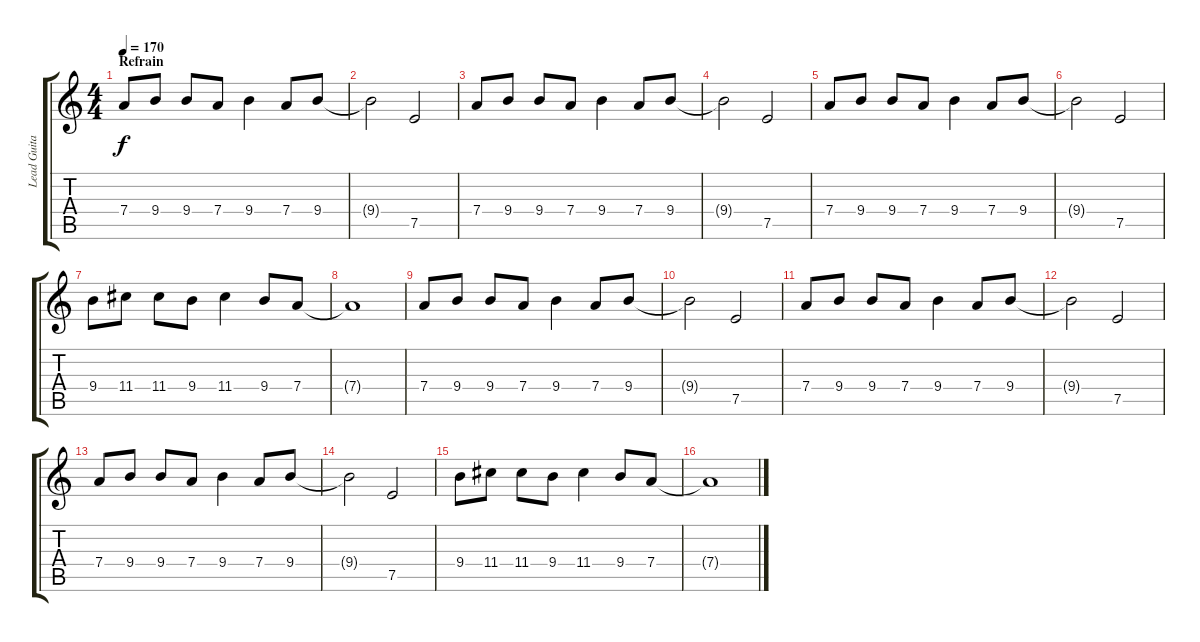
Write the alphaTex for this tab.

\track ("Lead Guitar" "Lead Guita") {instrument distortionguitar}
\staff {score tabs}
\tuning (E4 B3 G3 D3 A2 E2) {hide}
\ts (4 4)
\section ("" "Refrain")
\tempo 170
\clef g2
\ks c
7.4.8{dy f} 9.4.8 9.4.8 7.4.8 9.4.4 7.4.8 9.4.8 |
9.4{t}.2 7.5.2 |
7.4.8 9.4.8 9.4.8 7.4.8 9.4.4 7.4.8 9.4.8 |
9.4{t}.2 7.5.2 |
7.4.8 9.4.8 9.4.8 7.4.8 9.4.4 7.4.8 9.4.8 |
9.4{t}.2 7.5.2 |
9.4.8 11.4.8 11.4.8 9.4.8 11.4.4 9.4.8 7.4.8 |
7.4{t}.1 |
7.4.8 9.4.8 9.4.8 7.4.8 9.4.4 7.4.8 9.4.8 |
9.4{t}.2 7.5.2 |
7.4.8 9.4.8 9.4.8 7.4.8 9.4.4 7.4.8 9.4.8 |
9.4{t}.2 7.5.2 |
7.4.8 9.4.8 9.4.8 7.4.8 9.4.4 7.4.8 9.4.8 |
9.4{t}.2 7.5.2 |
9.4.8 11.4.8 11.4.8 9.4.8 11.4.4 9.4.8 7.4.8 |
7.4{t}.1
